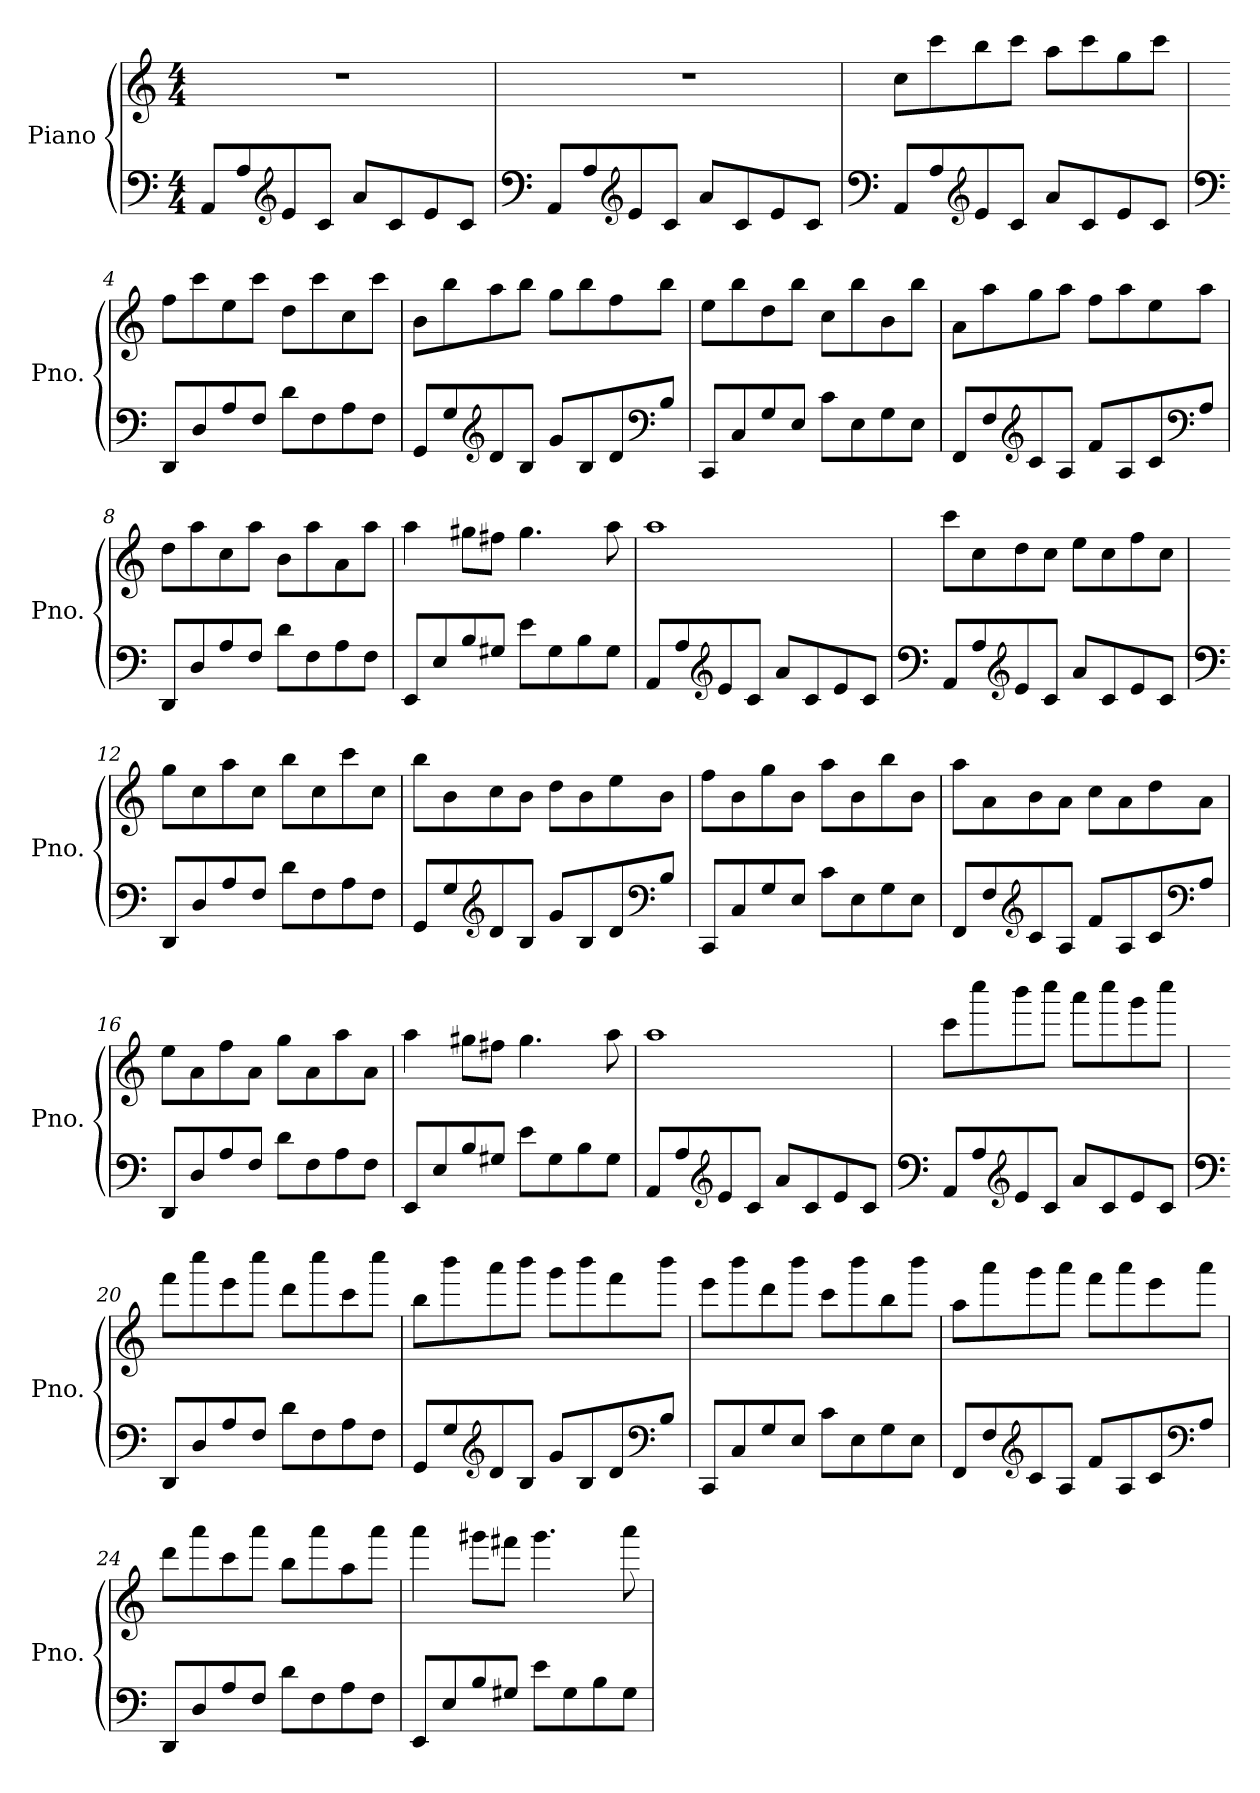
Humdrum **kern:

**kern	**kern
*part1	*part1
*staff2	*staff1
*I"Piano	*
*I'Pno.	*
*clefF4	*clefG2
*k[]	*k[]
*M4/4	*M4/4
*MM130	*MM130
=1	=1
8AA/L	1r
8A/	.
*clefG2	*
8e/	.
8c/J	.
8a/L	.
8c/	.
8e/	.
8c/J	.
=2	=2
*clefF4	*
8AA/L	1r
8A/	.
*clefG2	*
8e/	.
8c/J	.
8a/L	.
8c/	.
8e/	.
8c/J	.
=3	=3
*clefF4	*
8AA/L	8cc\L
8A/	8ccc\
*clefG2	*
8e/	8bb\
8c/J	8ccc\J
8a/L	8aa\L
8c/	8ccc\
8e/	8gg\
8c/J	8ccc\J
!!LO:LB:g=z
=4	=4
*clefF4	*
8DD/L	8ff\L
8D/	8ccc\
8A/	8ee\
8F/J	8ccc\J
8d\L	8dd\L
8F\	8ccc\
8A\	8cc\
8F\J	8ccc\J
=5	=5
8GG/L	8b\L
8G/	8bb\
*clefG2	*
8d/	8aa\
8B/J	8bb\J
8g/L	8gg\L
8B/	8bb\
8d/	8ff\
*clefF4	*
8B/J	8bb\J
=6	=6
8CC/L	8ee\L
8C/	8bb\
8G/	8dd\
8E/J	8bb\J
8c\L	8cc\L
8E\	8bb\
8G\	8b\
8E\J	8bb\J
=7	=7
8FF/L	8a\L
8F/	8aa\
*clefG2	*
8c/	8gg\
8A/J	8aa\J
8f/L	8ff\L
8A/	8aa\
8c/	8ee\
*clefF4	*
8A/J	8aa\J
!!LO:LB:g=z
=8	=8
8DD/L	8dd\L
8D/	8aa\
8A/	8cc\
8F/J	8aa\J
8d\L	8b\L
8F\	8aa\
8A\	8a\
8F\J	8aa\J
=9	=9
8EE/L	4aa\
8E/	.
8B/	8gg#X\L
8G#X/J	8ff#X\J
8e\L	4.gg#\
8G#\	.
8B\	.
8G#\J	8aa\
=10	=10
8AA/L	1aa
8A/	.
*clefG2	*
8e/	.
8c/J	.
8a/L	.
8c/	.
8e/	.
8c/J	.
=11	=11
*clefF4	*
8AA/L	8ccc\L
8A/	8cc\
*clefG2	*
8e/	8dd\
8c/J	8cc\J
8a/L	8ee\L
8c/	8cc\
8e/	8ff\
8c/J	8cc\J
!!LO:LB:g=z
=12	=12
*clefF4	*
8DD/L	8gg\L
8D/	8cc\
8A/	8aa\
8F/J	8cc\J
8d\L	8bb\L
8F\	8cc\
8A\	8ccc\
8F\J	8cc\J
=13	=13
8GG/L	8bb\L
8G/	8b\
*clefG2	*
8d/	8cc\
8B/J	8b\J
8g/L	8dd\L
8B/	8b\
8d/	8ee\
*clefF4	*
8B/J	8b\J
=14	=14
8CC/L	8ff\L
8C/	8b\
8G/	8gg\
8E/J	8b\J
8c\L	8aa\L
8E\	8b\
8G\	8bb\
8E\J	8b\J
=15	=15
8FF/L	8aa\L
8F/	8a\
*clefG2	*
8c/	8b\
8A/J	8a\J
8f/L	8cc\L
8A/	8a\
8c/	8dd\
*clefF4	*
8A/J	8a\J
!!LO:LB:g=z
=16	=16
8DD/L	8ee\L
8D/	8a\
8A/	8ff\
8F/J	8a\J
8d\L	8gg\L
8F\	8a\
8A\	8aa\
8F\J	8a\J
=17	=17
8EE/L	4aa\
8E/	.
8B/	8gg#X\L
8G#X/J	8ff#X\J
8e\L	4.gg#\
8G#\	.
8B\	.
8G#\J	8aa\
=18	=18
8AA/L	1aa
8A/	.
*clefG2	*
8e/	.
8c/J	.
8a/L	.
8c/	.
8e/	.
8c/J	.
=19	=19
*clefF4	*
8AA/L	8ccc\L
8A/	8cccc\
*clefG2	*
8e/	8bbb\
8c/J	8cccc\J
8a/L	8aaa\L
8c/	8cccc\
8e/	8ggg\
8c/J	8cccc\J
!!LO:LB:g=z
=20	=20
*clefF4	*
8DD/L	8fff\L
8D/	8cccc\
8A/	8eee\
8F/J	8cccc\J
8d\L	8ddd\L
8F\	8cccc\
8A\	8ccc\
8F\J	8cccc\J
=21	=21
8GG/L	8bb\L
8G/	8bbb\
*clefG2	*
8d/	8aaa\
8B/J	8bbb\J
8g/L	8ggg\L
8B/	8bbb\
8d/	8fff\
*clefF4	*
8B/J	8bbb\J
=22	=22
8CC/L	8eee\L
8C/	8bbb\
8G/	8ddd\
8E/J	8bbb\J
8c\L	8ccc\L
8E\	8bbb\
8G\	8bb\
8E\J	8bbb\J
!!LO:PB:g=z
=23	=23
8FF/L	8aa\L
8F/	8aaa\
*clefG2	*
8c/	8ggg\
8A/J	8aaa\J
8f/L	8fff\L
8A/	8aaa\
8c/	8eee\
*clefF4	*
8A/J	8aaa\J
=24	=24
8DD/L	8ddd\L
8D/	8aaa\
8A/	8ccc\
8F/J	8aaa\J
8d\L	8bb\L
8F\	8aaa\
8A\	8aa\
8F\J	8aaa\J
=25	=25
8EE/L	4aaa\
8E/	.
8B/	8ggg#X\L
8G#X/J	8fff#X\J
8e\L	4.ggg#\
8G#\	.
8B\	.
8G#\J	8aaa\
=	=
*-	*-
